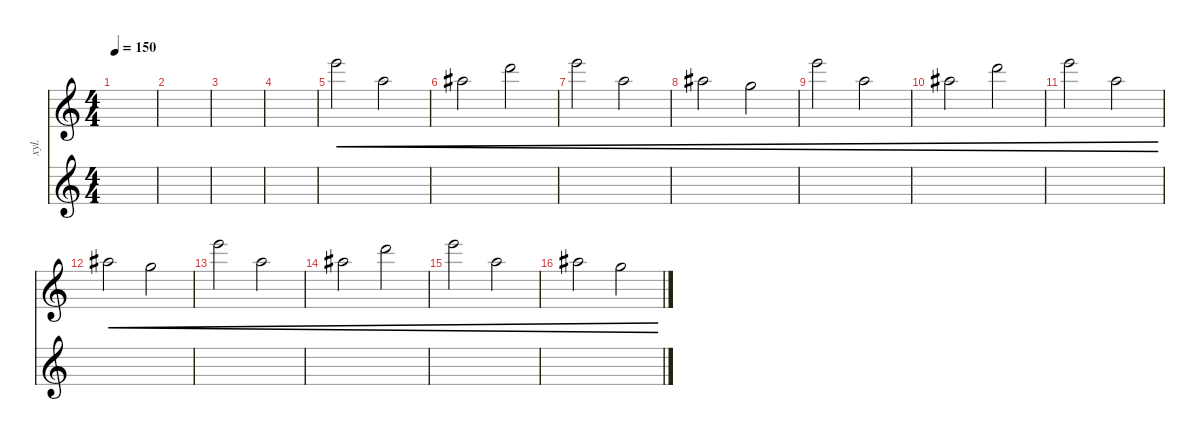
\defaultSystemsLayout 4
\hideDynamics
\bracketExtendMode nobrackets
\otherSystemsTrackNameOrientation horizontal
\track ("Xylophone" "xyl.") {instrument xylophone}
\staff {score}
\tuning (E4 B3 G3 D3 A2 E2)
\displaytranspose -12
\ts (4 4)
\beaming (8 2 2 2 2)
\tempo 150
\clef g2
\ks aminor
|
|
|
|
36.1.2{cre beam Down} 29.1.2{cre beam Down} |
30.1{acc #}.2{cre beam Down} 34.1.2{cre beam Down} |
36.1.2{cre beam Down} 29.1.2{cre beam Down} |
30.1{acc #}.2{cre beam Down} 27.1.2{cre beam Down} |
36.1.2{cre beam Down} 29.1.2{cre beam Down} |
30.1{acc #}.2{cre beam Down} 34.1.2{cre beam Down} |
36.1.2{cre beam Down} 29.1.2{cre beam Down} |
30.1{acc #}.2{cre beam Down} 27.1.2{cre beam Down} |
36.1.2{cre beam Down} 29.1.2{cre beam Down} |
30.1{acc #}.2{cre beam Down} 34.1.2{cre beam Down} |
36.1.2{cre beam Down} 29.1.2{cre beam Down} |
30.1{acc #}.2{cre beam Down} 27.1.2{cre beam Down}
\staff {score}
\tuning (E4 B3 G3 D3 A2 E2)
\clef g2
\ottava regular
\simile none
\ks aminor
|
|
|
|
|
|
|
|
|
|
|
|
|
|
|
